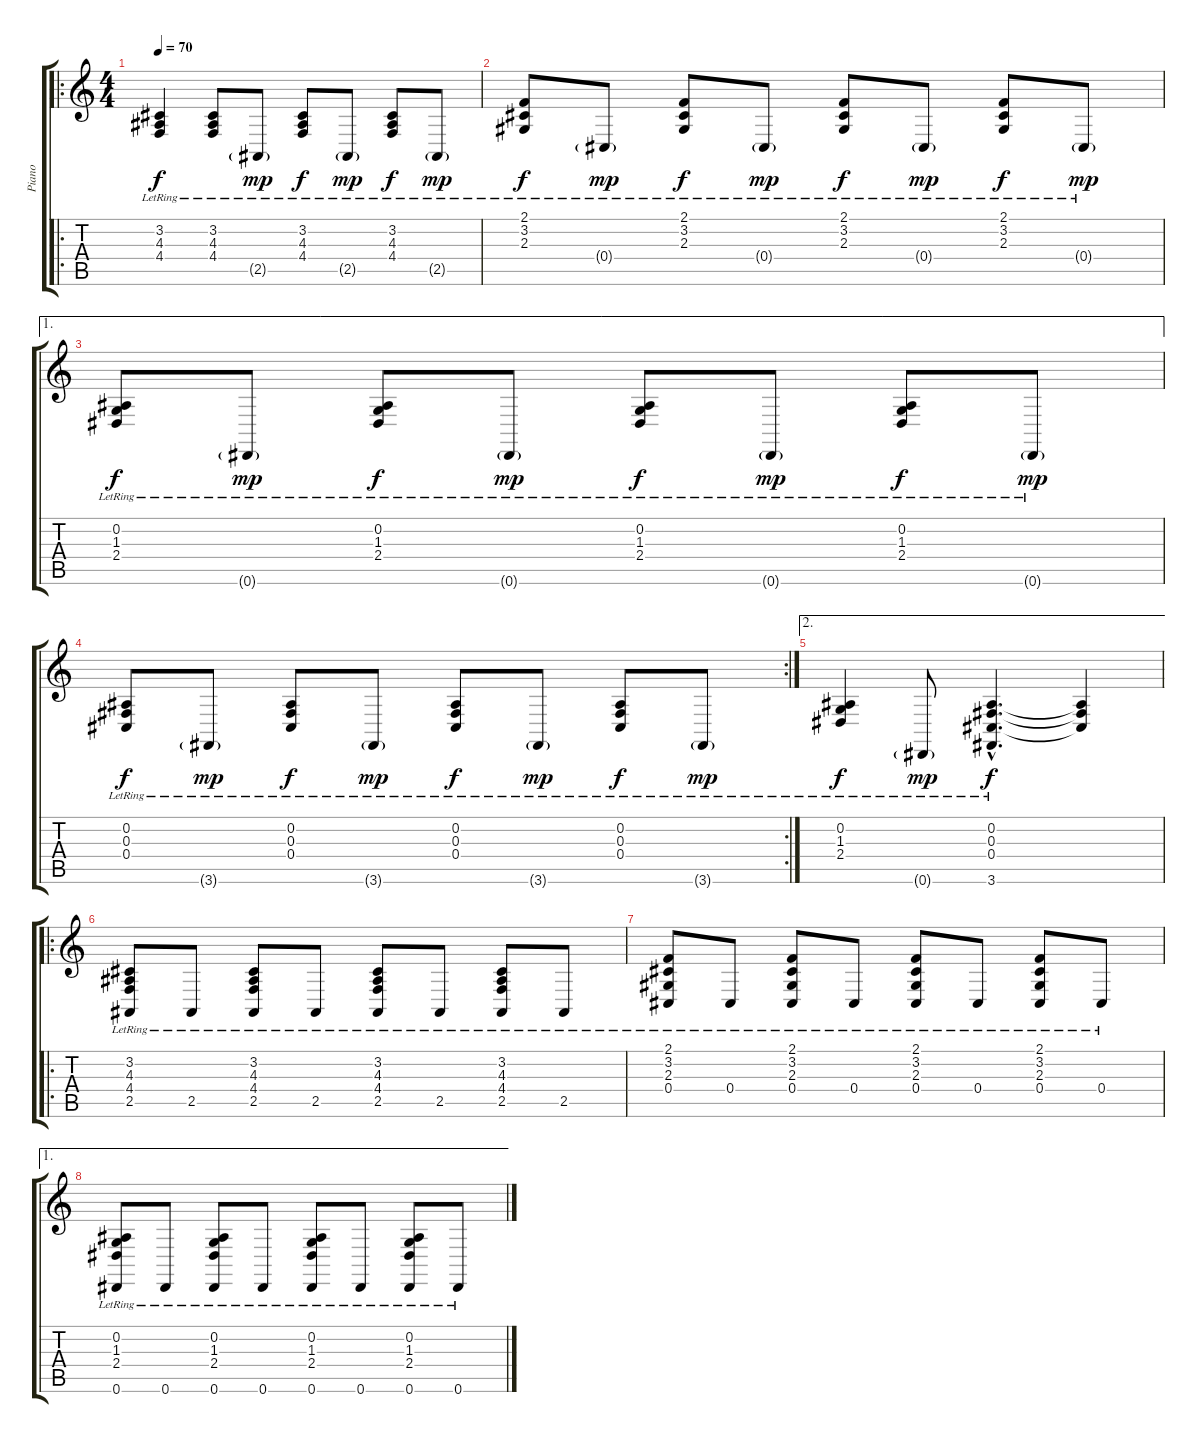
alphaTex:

\track ("Piano" "Piano") {instrument acousticgrandpiano}
\staff {score tabs}
\tuning (Eb4 Bb3 Gb3 Db3 Ab2 Eb2) {hide}
\ro
\ts (4 4)
\tempo 70
\clef g2
\ks c
(3.2{lr} 4.3{lr} 4.4{lr}).4{dy f instrument acousticgrandpiano} (3.2{lr} 4.3{lr} 4.4{lr}).8 2.5{g lr}.8{dy mp} (3.2{lr} 4.3{lr} 4.4{lr}).8{dy f} 2.5{g lr}.8{dy mp} (3.2{lr} 4.3{lr} 4.4{lr}).8{dy f} 2.5{g lr}.8{dy mp} |
(2.1{lr} 3.2{lr} 2.3{lr}).8{dy f} 0.4{g lr}.8{dy mp} (2.1{lr} 3.2{lr} 2.3{lr}).8{dy f} 0.4{g lr}.8{dy mp} (2.1{lr} 3.2{lr} 2.3{lr}).8{dy f} 0.4{g lr}.8{dy mp} (2.1{lr} 3.2{lr} 2.3{lr}).8{dy f} 0.4{g lr}.8{dy mp} |
\ae 1
(0.2{lr} 1.3{lr} 2.4{lr}).8{dy f} 0.6{g lr}.8{dy mp} (0.2{lr} 1.3{lr} 2.4{lr}).8{dy f} 0.6{g lr}.8{dy mp} (0.2{lr} 1.3{lr} 2.4{lr}).8{dy f} 0.6{g lr}.8{dy mp} (0.2{lr} 1.3{lr} 2.4{lr}).8{dy f} 0.6{g lr}.8{dy mp} |
\rc 2
(0.2{lr} 0.3{lr} 0.4{lr}).8{dy f} 3.6{g lr}.8{dy mp} (0.2{lr} 0.3{lr} 0.4{lr}).8{dy f} 3.6{g lr}.8{dy mp} (0.2{lr} 0.3{lr} 0.4{lr}).8{dy f} 3.6{g lr}.8{dy mp} (0.2{lr} 0.3{lr} 0.4{lr}).8{dy f} 3.6{g lr}.8{dy mp} |
\ae 2
(0.2{lr} 1.3{lr} 2.4{lr}).4{dy f} 0.6{g lr}.8{dy mp} (0.2{hac lr} 0.3{hac lr} 0.4{hac lr} 3.6{hac lr}).4{d dy f} (0.2{t} 0.3{t} 0.4{t}).4 |
\ro
(3.2{lr} 4.3{lr} 4.4{lr} 2.5{lr}).8 2.5{lr}.8 (3.2{lr} 4.3{lr} 4.4{lr} 2.5{lr}).8 2.5{lr}.8 (3.2{lr} 4.3{lr} 4.4{lr} 2.5{lr}).8 2.5{lr}.8 (3.2{lr} 4.3{lr} 4.4{lr} 2.5{lr}).8 2.5{lr}.8 |
(2.1{lr} 3.2{lr} 2.3{lr} 0.4{lr}).8 0.4{lr}.8 (2.1{lr} 3.2{lr} 2.3{lr} 0.4{lr}).8 0.4{lr}.8 (2.1{lr} 3.2{lr} 2.3{lr} 0.4{lr}).8 0.4{lr}.8 (2.1{lr} 3.2{lr} 2.3{lr} 0.4{lr}).8 0.4{lr}.8 |
\ae 1
(0.2{lr} 1.3{lr} 2.4{lr} 0.6{lr}).8 0.6{lr}.8 (0.2{lr} 1.3{lr} 2.4{lr} 0.6{lr}).8 0.6{lr}.8 (0.2{lr} 1.3{lr} 2.4{lr} 0.6{lr}).8 0.6{lr}.8 (0.2{lr} 1.3{lr} 2.4{lr} 0.6{lr}).8 0.6{lr}.8
